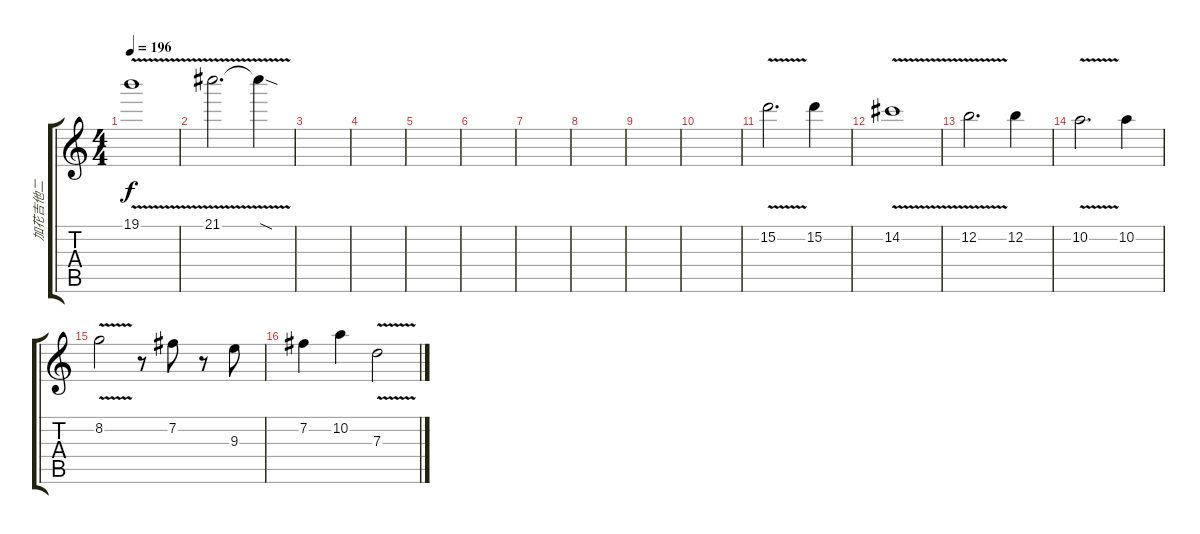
\track ("加花吉他二" "加花吉他二") {instrument distortionguitar}
\staff {score tabs}
\tuning (E4 B3 G3 D3 A2 E2) {hide}
\ts (4 4)
\tempo 196
\clef g2
\ks c
19.1{v}.1{dy f} |
21.1{v}.2{d} 21.1{sod t}.4 |
|
|
|
|
|
|
|
|
15.2{v}.2{d} 15.2.4 |
14.2{v}.1 |
12.2{v}.2{d} 12.2.4 |
10.2{v}.2{d} 10.2.4 |
8.2{v}.2 r.8 7.2.8 r.8 9.3.8 |
7.2.4 10.2.4 7.3{v}.2
